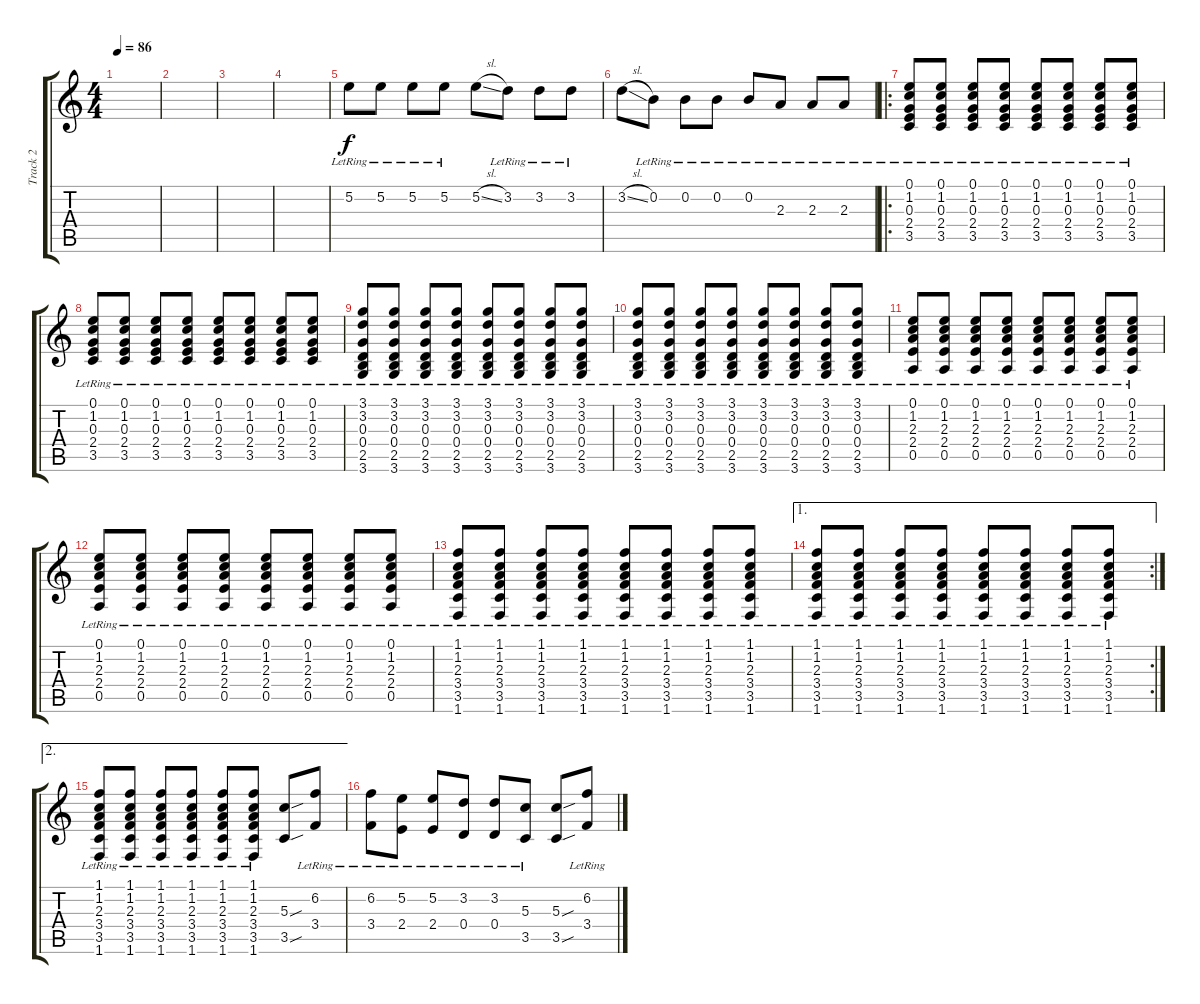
\track ("Track 2" "Track 2") {instrument electricguitarjazz}
\staff {score tabs}
\tuning (E4 B3 G3 D3 A2 E2) {hide}
\ts (4 4)
\tempo 86
\clef g2
\ks c
|
|
|
|
5.2{lr}.8 5.2{lr}.8 5.2{lr}.8 5.2{lr}.8 5.2{sl}.8 3.2{lr}.8 3.2{lr}.8 3.2{lr}.8 |
3.2{sl}.8 0.2{lr}.8 0.2{lr}.8 0.2{lr}.8 0.2{lr}.8 2.3{lr}.8 2.3{lr}.8 2.3{lr}.8 |
\ro
(0.1{lr} 1.2{lr} 0.3{lr} 2.4{lr} 3.5{lr}).8 (0.1{lr} 1.2{lr} 0.3{lr} 2.4{lr} 3.5{lr}).8 (0.1{lr} 1.2{lr} 0.3{lr} 2.4{lr} 3.5{lr}).8 (0.1{lr} 1.2{lr} 0.3{lr} 2.4{lr} 3.5{lr}).8 (0.1{lr} 1.2{lr} 0.3{lr} 2.4{lr} 3.5{lr}).8 (0.1{lr} 1.2{lr} 0.3{lr} 2.4{lr} 3.5{lr}).8 (0.1{lr} 1.2{lr} 0.3{lr} 2.4{lr} 3.5{lr}).8 (0.1{lr} 1.2{lr} 0.3{lr} 2.4{lr} 3.5{lr}).8 |
(0.1{lr} 1.2{lr} 0.3{lr} 2.4{lr} 3.5{lr}).8 (0.1{lr} 1.2{lr} 0.3{lr} 2.4{lr} 3.5{lr}).8 (0.1{lr} 1.2{lr} 0.3{lr} 2.4{lr} 3.5{lr}).8 (0.1{lr} 1.2{lr} 0.3{lr} 2.4{lr} 3.5{lr}).8 (0.1{lr} 1.2{lr} 0.3{lr} 2.4{lr} 3.5{lr}).8 (0.1{lr} 1.2{lr} 0.3{lr} 2.4{lr} 3.5{lr}).8 (0.1{lr} 1.2{lr} 0.3{lr} 2.4{lr} 3.5{lr}).8 (0.1{lr} 1.2{lr} 0.3{lr} 2.4{lr} 3.5{lr}).8 |
(3.1{lr} 3.2{lr} 0.3{lr} 0.4{lr} 2.5{lr} 3.6{lr}).8 (3.1{lr} 3.2{lr} 0.3{lr} 0.4{lr} 2.5{lr} 3.6{lr}).8 (3.1{lr} 3.2{lr} 0.3{lr} 0.4{lr} 2.5{lr} 3.6{lr}).8 (3.1{lr} 3.2{lr} 0.3{lr} 0.4{lr} 2.5{lr} 3.6{lr}).8 (3.1{lr} 3.2{lr} 0.3{lr} 0.4{lr} 2.5{lr} 3.6{lr}).8 (3.1{lr} 3.2{lr} 0.3{lr} 0.4{lr} 2.5{lr} 3.6{lr}).8 (3.1{lr} 3.2{lr} 0.3{lr} 0.4{lr} 2.5{lr} 3.6{lr}).8 (3.1{lr} 3.2{lr} 0.3{lr} 0.4{lr} 2.5{lr} 3.6{lr}).8 |
(3.1{lr} 3.2{lr} 0.3{lr} 0.4{lr} 2.5{lr} 3.6{lr}).8 (3.1{lr} 3.2{lr} 0.3{lr} 0.4{lr} 2.5{lr} 3.6{lr}).8 (3.1{lr} 3.2{lr} 0.3{lr} 0.4{lr} 2.5{lr} 3.6{lr}).8 (3.1{lr} 3.2{lr} 0.3{lr} 0.4{lr} 2.5{lr} 3.6{lr}).8 (3.1{lr} 3.2{lr} 0.3{lr} 0.4{lr} 2.5{lr} 3.6{lr}).8 (3.1{lr} 3.2{lr} 0.3{lr} 0.4{lr} 2.5{lr} 3.6{lr}).8 (3.1{lr} 3.2{lr} 0.3{lr} 0.4{lr} 2.5{lr} 3.6{lr}).8 (3.1{lr} 3.2{lr} 0.3{lr} 0.4{lr} 2.5{lr} 3.6{lr}).8 |
(0.1{lr} 1.2{lr} 2.3{lr} 2.4{lr} 0.5{lr}).8 (0.1{lr} 1.2{lr} 2.3{lr} 2.4{lr} 0.5{lr}).8 (0.1{lr} 1.2{lr} 2.3{lr} 2.4{lr} 0.5{lr}).8 (0.1{lr} 1.2{lr} 2.3{lr} 2.4{lr} 0.5{lr}).8 (0.1{lr} 1.2{lr} 2.3{lr} 2.4{lr} 0.5{lr}).8 (0.1{lr} 1.2{lr} 2.3{lr} 2.4{lr} 0.5{lr}).8 (0.1{lr} 1.2{lr} 2.3{lr} 2.4{lr} 0.5{lr}).8 (0.1{lr} 1.2{lr} 2.3{lr} 2.4{lr} 0.5{lr}).8 |
(0.1{lr} 1.2{lr} 2.3{lr} 2.4{lr} 0.5{lr}).8 (0.1{lr} 1.2{lr} 2.3{lr} 2.4{lr} 0.5{lr}).8 (0.1{lr} 1.2{lr} 2.3{lr} 2.4{lr} 0.5{lr}).8 (0.1{lr} 1.2{lr} 2.3{lr} 2.4{lr} 0.5{lr}).8 (0.1{lr} 1.2{lr} 2.3{lr} 2.4{lr} 0.5{lr}).8 (0.1{lr} 1.2{lr} 2.3{lr} 2.4{lr} 0.5{lr}).8 (0.1{lr} 1.2{lr} 2.3{lr} 2.4{lr} 0.5{lr}).8 (0.1{lr} 1.2{lr} 2.3{lr} 2.4{lr} 0.5{lr}).8 |
(1.1{lr} 1.2{lr} 2.3{lr} 3.4{lr} 3.5{lr} 1.6{lr}).8 (1.1{lr} 1.2{lr} 2.3{lr} 3.4{lr} 3.5{lr} 1.6{lr}).8 (1.1{lr} 1.2{lr} 2.3{lr} 3.4{lr} 3.5{lr} 1.6{lr}).8 (1.1{lr} 1.2{lr} 2.3{lr} 3.4{lr} 3.5{lr} 1.6{lr}).8 (1.1{lr} 1.2{lr} 2.3{lr} 3.4{lr} 3.5{lr} 1.6{lr}).8 (1.1{lr} 1.2{lr} 2.3{lr} 3.4{lr} 3.5{lr} 1.6{lr}).8 (1.1{lr} 1.2{lr} 2.3{lr} 3.4{lr} 3.5{lr} 1.6{lr}).8 (1.1{lr} 1.2{lr} 2.3{lr} 3.4{lr} 3.5{lr} 1.6{lr}).8 |
\ae 1
\rc 2
(1.1{lr} 1.2{lr} 2.3{lr} 3.4{lr} 3.5{lr} 1.6{lr}).8 (1.1{lr} 1.2{lr} 2.3{lr} 3.4{lr} 3.5{lr} 1.6{lr}).8 (1.1{lr} 1.2{lr} 2.3{lr} 3.4{lr} 3.5{lr} 1.6{lr}).8 (1.1{lr} 1.2{lr} 2.3{lr} 3.4{lr} 3.5{lr} 1.6{lr}).8 (1.1{lr} 1.2{lr} 2.3{lr} 3.4{lr} 3.5{lr} 1.6{lr}).8 (1.1{lr} 1.2{lr} 2.3{lr} 3.4{lr} 3.5{lr} 1.6{lr}).8 (1.1{lr} 1.2{lr} 2.3{lr} 3.4{lr} 3.5{lr} 1.6{lr}).8 (1.1{lr} 1.2{lr} 2.3{lr} 3.4{lr} 3.5{lr} 1.6{lr}).8 |
\ae 2
(1.1{lr} 1.2{lr} 2.3{lr} 3.4{lr} 3.5{lr} 1.6{lr}).8 (1.1{lr} 1.2{lr} 2.3{lr} 3.4{lr} 3.5{lr} 1.6{lr}).8 (1.1{lr} 1.2{lr} 2.3{lr} 3.4{lr} 3.5{lr} 1.6{lr}).8 (1.1{lr} 1.2{lr} 2.3{lr} 3.4{lr} 3.5{lr} 1.6{lr}).8 (1.1{lr} 1.2{lr} 2.3{lr} 3.4{lr} 3.5{lr} 1.6{lr}).8 (1.1{lr} 1.2{lr} 2.3{lr} 3.4{lr} 3.5{lr} 1.6{lr}).8 (5.3{sou} 3.5{sou}).8{volume 16 instrument distortionguitar} (6.2{lr} 3.4{lr}).8 |
(6.2{lr} 3.4{lr}).8 (5.2{lr} 2.4{lr}).8 (5.2{lr} 2.4{lr}).8 (3.2{lr} 0.4{lr}).8 (3.2{lr} 0.4{lr}).8 (5.3{lr} 3.5{lr}).8 (5.3{sou} 3.5{sou}).8 (6.2{lr} 3.4{lr}).8
